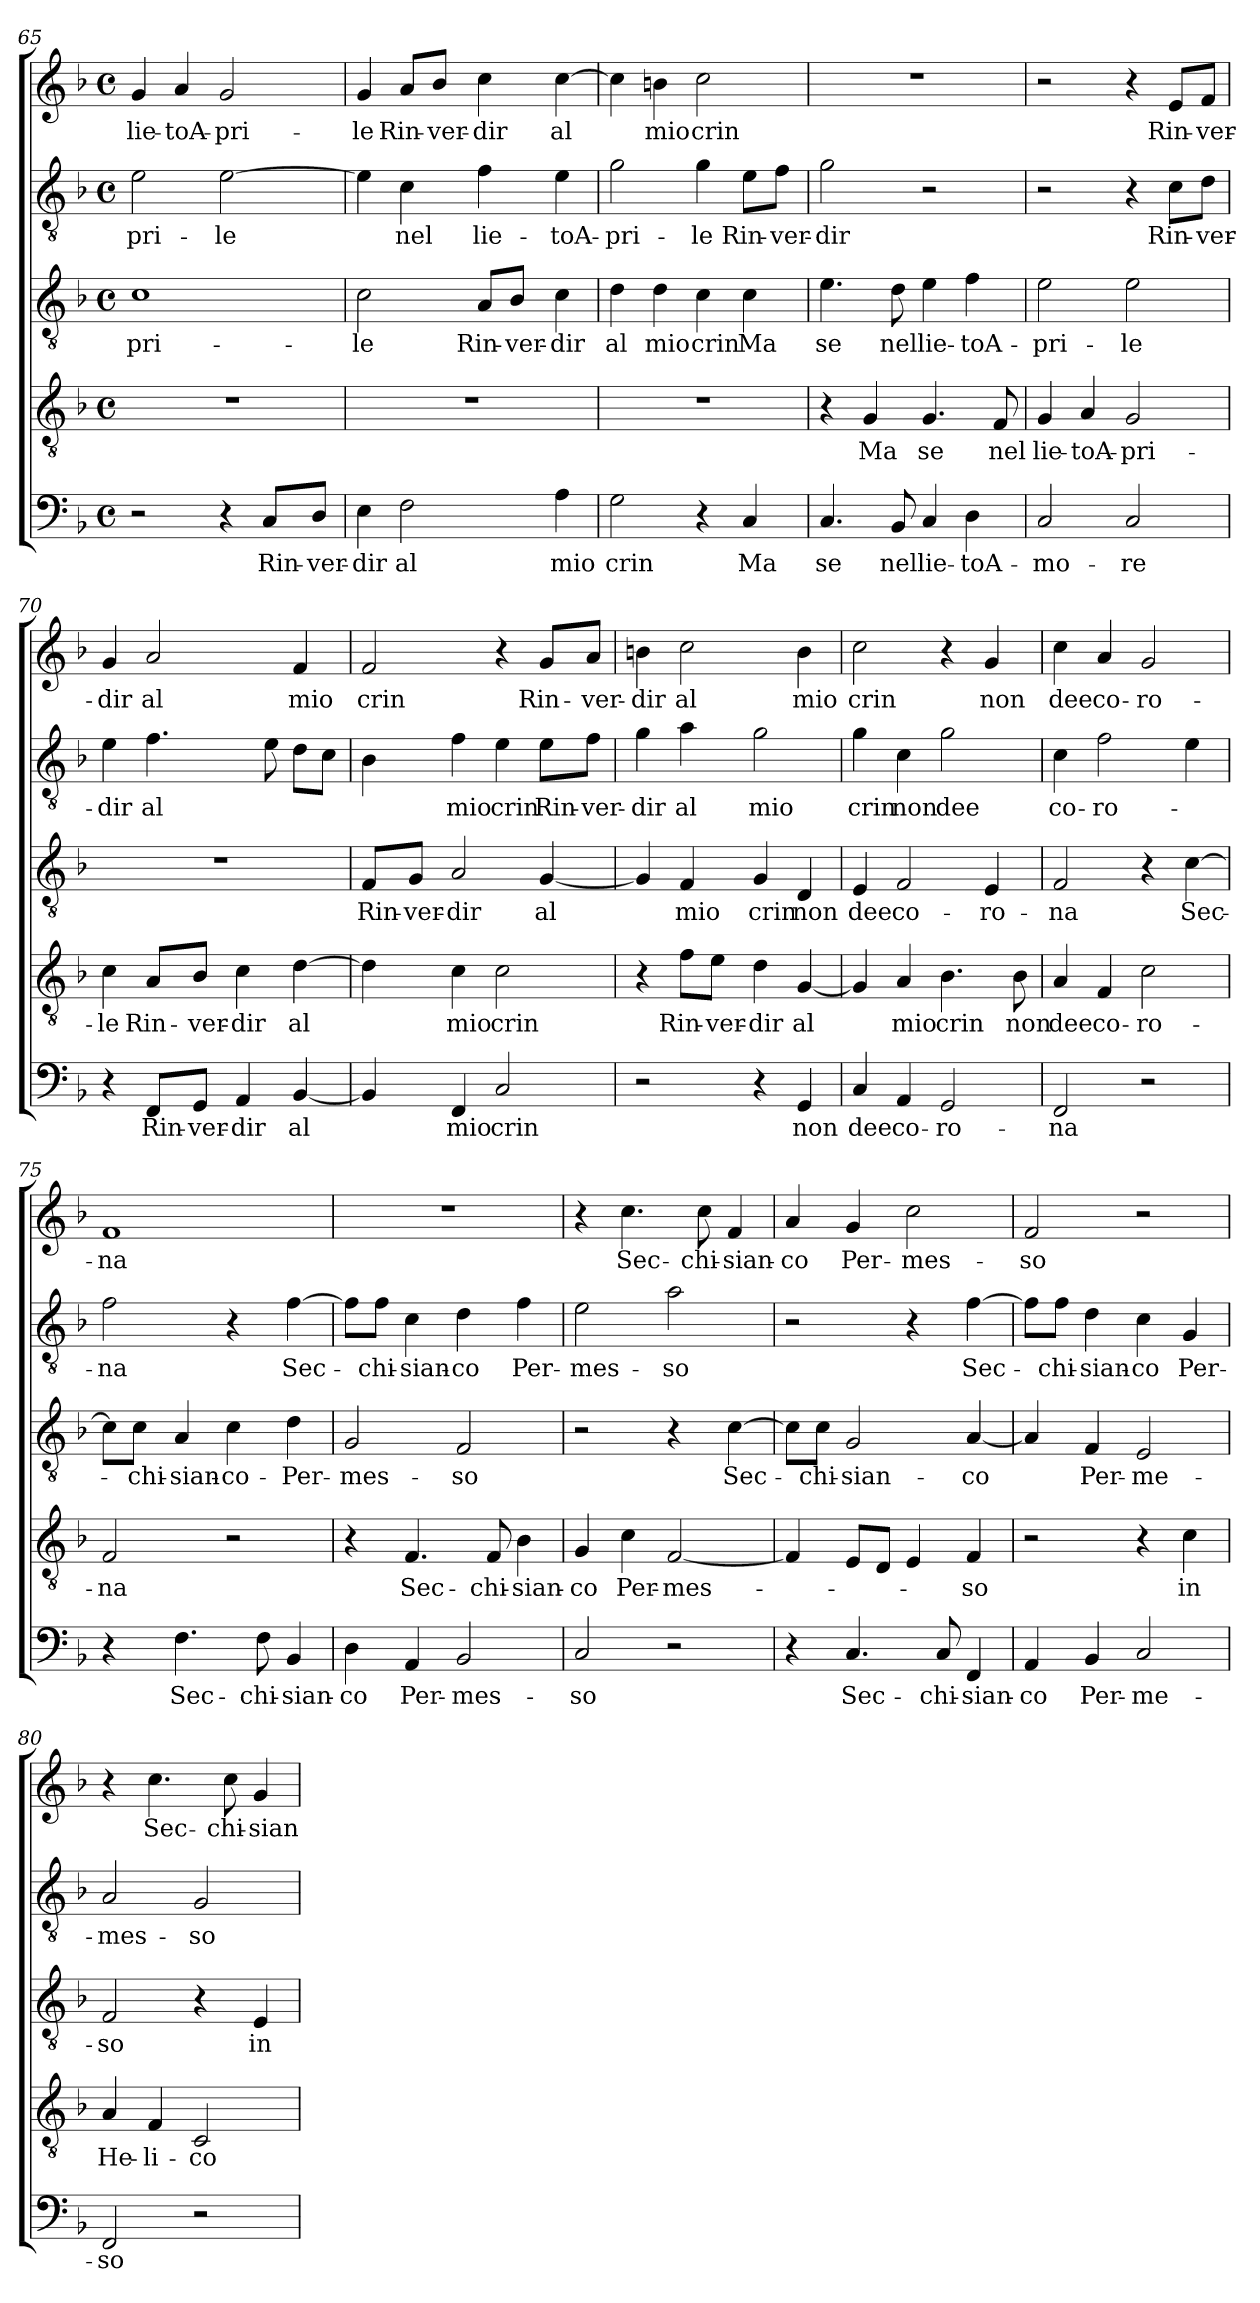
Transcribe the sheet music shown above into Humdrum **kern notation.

**kern	**text	**kern	**text	**kern	**text	**kern	**text	**kern	**text
*part5	*part5	*part4	*part4	*part3	*part3	*part2	*part2	*part1	*part1
*staff5	*staff5	*staff4	*staff4	*staff3	*staff3	*staff2	*staff2	*staff1	*staff1
*clefF4	*	*clefGv2	*	*clefGv2	*	*clefGv2	*	*clefG2	*
*k[b-]	*	*k[b-]	*	*k[b-]	*	*k[b-]	*	*k[b-]	*
*F:	*	*F:	*	*F:	*	*F:	*	*F:	*
*M4/4	*	*M4/4	*	*M4/4	*	*M4/4	*	*M4/4	*
*met(c)	*	*met(c)	*	*met(c)	*	*met(c)	*	*met(c)	*
=65	=65	=65	=65	=65	=65	=65	=65	=65	=65
2r	.	1r	.	1c	-pri-	2e\	-pri-	4g/	lie-
.	.	.	.	.	.	.	.	4a/	-toA-
4r	.	.	.	.	.	[2e\	-le	2g/	-pri-
8C/L	Rin-	.	.	.	.	.	.	.	.
8D/J	-ver-	.	.	.	.	.	.	.	.
=66	=66	=66	=66	=66	=66	=66	=66	=66	=66
4E\	-dir	1r	.	2c\	-le	4e\]	.	4g/	-le
2F\	al	.	.	.	.	4c\	nel	8a/L	Rin-
.	.	.	.	.	.	.	.	8b-/J	-ver-
.	.	.	.	8A/L	Rin-	4f\	lie-	4cc\	-dir
.	.	.	.	8B-/J	-ver-	.	.	.	.
4A\	mio	.	.	4c\	-dir	4e\	-toA-	[4cc\	al
=67	=67	=67	=67	=67	=67	=67	=67	=67	=67
2G\	crin	1r	.	4d\	al	2g\	-pri-	4cc\]	.
.	.	.	.	4d\	mio	.	.	4bn\	mio
4r	.	.	.	4c\	crin	4g\	-le	2cc\	crin
4C/	Ma	.	.	4c\	Ma	8e\L	Rin-	.	.
.	.	.	.	.	.	8f\J	-ver-	.	.
!!LO:LB:g=z
=68	=68	=68	=68	=68	=68	=68	=68	=68	=68
4.C/	se	4r	.	4.e\	se	2g\	-dir	1r	.
.	.	4G/	Ma	.	.	.	.	.	.
8BB-/	nel	.	.	8d\	nel	.	.	.	.
4C/	lie-	4.G/	se	4e\	lie-	2r	.	.	.
4D\	-toA-	.	.	4f\	-toA-	.	.	.	.
.	.	8F/	nel	.	.	.	.	.	.
=69	=69	=69	=69	=69	=69	=69	=69	=69	=69
2C/	-mo-	4G/	lie-	2e\	-pri-	2r	.	2r	.
.	.	4A/	-toA-	.	.	.	.	.	.
2C/	-re	2G/	-pri-	2e\	-le	4r	.	4r	.
.	.	.	.	.	.	8c\L	Rin-	8e/L	Rin-
.	.	.	.	.	.	8d\J	-ver-	8f/J	-ver-
=70	=70	=70	=70	=70	=70	=70	=70	=70	=70
4r	.	4c\	-le	1r	.	4e\	-dir	4g/	-dir
8FF/L	Rin-	8A/L	Rin-	.	.	4.f\	al	2a/	al
8GG/J	-ver-	8B-/J	-ver-	.	.	.	.	.	.
4AA/	-dir	4c\	-dir	.	.	.	.	.	.
.	.	.	.	.	.	8e\	.	.	.
[4BB-/	al	[4d\	al	.	.	8d\L	.	4f/	mio
.	.	.	.	.	.	8c\J	.	.	.
=71	=71	=71	=71	=71	=71	=71	=71	=71	=71
4BB-/]	.	4d\]	.	8F/L	Rin-	4B-\	.	2f/	crin
.	.	.	.	8G/J	-ver-	.	.	.	.
4FF/	mio	4c\	mio	2A/	-dir	4f\	mio	.	.
2C/	crin	2c\	crin	.	.	4e\	crin	4r	.
.	.	.	.	[4G/	al	8e\L	Rin-	8g/L	Rin-
.	.	.	.	.	.	8f\J	-ver-	8a/J	-ver-
=72	=72	=72	=72	=72	=72	=72	=72	=72	=72
2r	.	4r	.	4G/]	.	4g\	-dir	4bn\	-dir
.	.	8f\L	Rin-	4F/	mio	4a\	al	2cc\	al
.	.	8e\J	-ver-	.	.	.	.	.	.
4r	.	4d\	-dir	4G/	crin	2g\	mio	.	.
4GG/	non	[4G/	al	4D/	non	.	.	4b\	mio
!!LO:LB:g=z
=73	=73	=73	=73	=73	=73	=73	=73	=73	=73
4C/	dee	4G/]	.	4E/	dee	4g\	crin	2cc\	crin
4AA/	co-	4A/	mio	2F/	co-	4c\	non	.	.
2GG/	-ro-	4.B-\	crin	.	.	2g\	dee	4r	.
.	.	.	.	4E/	-ro-	.	.	4g/	non
.	.	8B-\	non	.	.	.	.	.	.
=74	=74	=74	=74	=74	=74	=74	=74	=74	=74
2FF/	-na	4A/	dee	2F/	-na	4c\	co-	4cc\	dee
.	.	4F/	co-	.	.	2f\	-ro-	4a/	co-
2r	.	2c\	-ro-	4r	.	.	.	2g/	-ro-
.	.	.	.	[4c\	Sec-	4e\	.	.	.
=75	=75	=75	=75	=75	=75	=75	=75	=75	=75
4r	.	2F/	-na	8c\L]	.	2f\	-na	1f	-na
.	.	.	.	8c\J	-chi-	.	.	.	.
4.F\	Sec-	.	.	4A/	-sian-	.	.	.	.
.	.	2r	.	4c\	-co-	4r	.	.	.
8F\	-chi-	.	.	.	.	.	.	.	.
4BB-/	-sian-	.	.	4d\	-Per-	[4f\	Sec-	.	.
=76	=76	=76	=76	=76	=76	=76	=76	=76	=76
4D\	-co	4r	.	2G/	-mes-	8f\L]	.	1r	.
.	.	.	.	.	.	8f\J	-chi-	.	.
4AA/	Per-	4.F/	Sec-	.	.	4c\	-sian-	.	.
2BB-/	-mes-	.	.	2F/	-so	4d\	-co	.	.
.	.	8F/	-chi-	.	.	.	.	.	.
.	.	4B-\	-sian-	.	.	4f\	Per-	.	.
=77	=77	=77	=77	=77	=77	=77	=77	=77	=77
2C/	-so	4G/	-co	2r	.	2e\	-mes-	4r	.
.	.	4c\	Per-	.	.	.	.	4.cc\	Sec-
2r	.	[2F/	-mes-	4r	.	2a\	-so	.	.
.	.	.	.	.	.	.	.	8cc\	-chi-
.	.	.	.	[4c\	Sec-	.	.	4f/	-sian-
!!LO:PB:g=z
=78	=78	=78	=78	=78	=78	=78	=78	=78	=78
4r	.	4F/]	.	8c\L]	.	2r	.	4a/	-co
.	.	.	.	8c\J	-chi-	.	.	.	.
4.C/	Sec-	8E/L	.	2G/	-sian-	.	.	4g/	Per-
.	.	8D/J	.	.	.	.	.	.	.
.	.	4E/	.	.	.	4r	.	2cc\	-mes-
8C/	-chi-	.	.	.	.	.	.	.	.
4FF/	-sian-	4F/	-so	[4A/	-co	[4f\	Sec-	.	.
=79	=79	=79	=79	=79	=79	=79	=79	=79	=79
4AA/	-co	2r	.	4A/]	.	8f\L]	.	2f/	-so
.	.	.	.	.	.	8f\J	-chi-	.	.
4BB-/	Per-	.	.	4F/	Per-	4d\	-sian-	.	.
2C/	-me-	4r	.	2E/	-me-	4c\	-co	2r	.
.	.	4c\	in	.	.	4G/	Per-	.	.
=80	=80	=80	=80	=80	=80	=80	=80	=80	=80
2FF/	-so	4A/	He-	2F/	-so	2A/	-mes-	4r	.
.	.	4F/	-li-	.	.	.	.	4.cc\	Sec-
2r	.	2C/	-co-	4r	.	2G/	-so	.	.
.	.	.	.	.	.	.	.	8cc\	-chi-
.	.	.	.	4E/	in	.	.	4g/	-sian-
=	=	=	=	=	=	=	=	=	=
*-	*-	*-	*-	*-	*-	*-	*-	*-	*-
